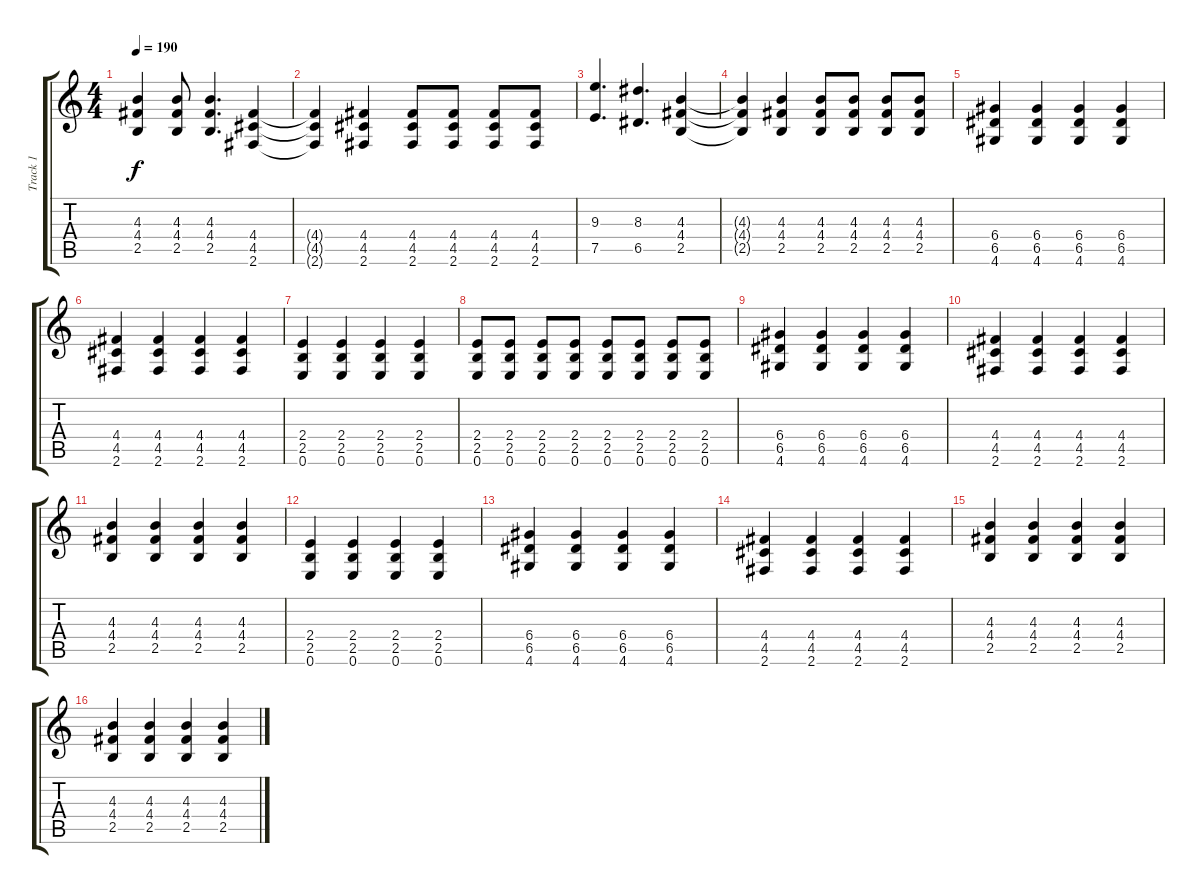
\track ("Track 1" "Track 1") {instrument acousticguitarsteel}
\staff {score tabs}
\tuning (E4 B3 G3 D3 A2 E2) {hide}
\ts (4 4)
\tempo 190
\clef g2
\ks c
(4.3 4.4 2.5).4{dy f} (4.3 4.4 2.5).8 (4.3 4.4 2.5).4{d} (4.4 4.5 2.6).4 |
(4.4{t} 4.5{t} 2.6{t}).4 (4.4 4.5 2.6).4 (4.4 4.5 2.6).8 (4.4 4.5 2.6).8 (4.4 4.5 2.6).8 (4.4 4.5 2.6).8 |
(9.3 7.5).4{d} (8.3 6.5).4{d} (4.3 4.4 2.5).4 |
(4.3{t} 4.4{t} 2.5{t}).4 (4.3 4.4 2.5).4 (4.3 4.4 2.5).8 (4.3 4.4 2.5).8 (4.3 4.4 2.5).8 (4.3 4.4 2.5).8 |
(6.4 6.5 4.6).4 (6.4 6.5 4.6).4 (6.4 6.5 4.6).4 (6.4 6.5 4.6).4 |
(4.4 4.5 2.6).4 (4.4 4.5 2.6).4 (4.4 4.5 2.6).4 (4.4 4.5 2.6).4 |
(2.4 2.5 0.6).4 (2.4 2.5 0.6).4 (2.4 2.5 0.6).4 (2.4 2.5 0.6).4 |
(2.4 2.5 0.6).8 (2.4 2.5 0.6).8 (2.4 2.5 0.6).8 (2.4 2.5 0.6).8 (2.4 2.5 0.6).8 (2.4 2.5 0.6).8 (2.4 2.5 0.6).8 (2.4 2.5 0.6).8 |
(6.4 6.5 4.6).4 (6.4 6.5 4.6).4 (6.4 6.5 4.6).4 (6.4 6.5 4.6).4 |
(4.4 4.5 2.6).4 (4.4 4.5 2.6).4 (4.4 4.5 2.6).4 (4.4 4.5 2.6).4 |
(4.3 4.4 2.5).4 (4.3 4.4 2.5).4 (4.3 4.4 2.5).4 (4.3 4.4 2.5).4 |
(2.4 2.5 0.6).4 (2.4 2.5 0.6).4 (2.4 2.5 0.6).4 (2.4 2.5 0.6).4 |
(6.4 6.5 4.6).4 (6.4 6.5 4.6).4 (6.4 6.5 4.6).4 (6.4 6.5 4.6).4 |
(4.4 4.5 2.6).4 (4.4 4.5 2.6).4 (4.4 4.5 2.6).4 (4.4 4.5 2.6).4 |
(4.3 4.4 2.5).4 (4.3 4.4 2.5).4 (4.3 4.4 2.5).4 (4.3 4.4 2.5).4 |
(4.3 4.4 2.5).4 (4.3 4.4 2.5).4 (4.3 4.4 2.5).4 (4.3 4.4 2.5).4
